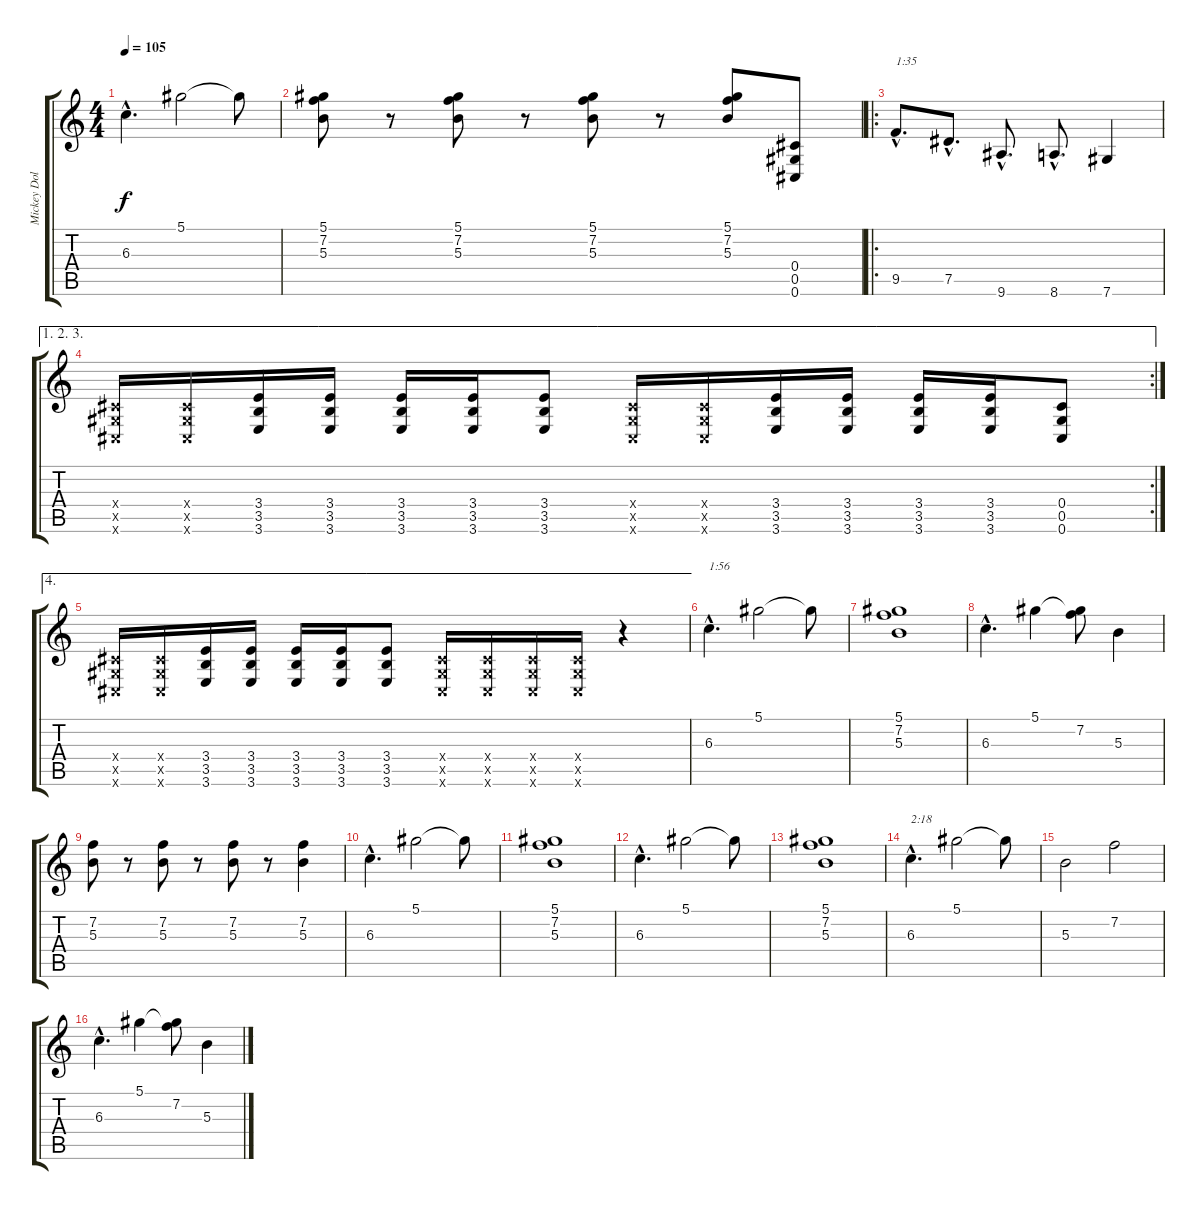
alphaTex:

\track ("Mickey Doling" "Mickey Dol") {instrument distortionguitar}
\staff {score tabs}
\tuning (Eb4 Bb3 Gb3 Db3 Ab2 Db2) {hide}
\ts (4 4)
\tempo 105
\clef g2
\ks c
6.3{hac}.4{d dy f} 5.1.2 5.1{t}.8 |
(5.1 7.2 5.3).8{instrument distortionguitar} r.8 (5.1 7.2 5.3).8 r.8 (5.1 7.2 5.3).8 r.8 (5.1 7.2 5.3).8 (0.4 0.5 0.6).8 |
\ro
9.5{hac}.8{d txt "1:35"} 7.5{hac}.8{d} 9.6{hac}.8{d} 8.6{hac}.8{d} 7.6.4 |
\ae (1 2 3)
\rc 2
(0.4{x} 0.5{x} 0.6{x}).16 (0.4{x} 0.5{x} 0.6{x}).16 (3.4 3.5 3.6).16 (3.4 3.5 3.6).16 (3.4 3.5 3.6).16 (3.4 3.5 3.6).16 (3.4 3.5 3.6).8 (0.4{x} 0.5{x} 0.6{x}).16 (0.4{x} 0.5{x} 0.6{x}).16 (3.4 3.5 3.6).16 (3.4 3.5 3.6).16 (3.4 3.5 3.6).16 (3.4 3.5 3.6).16 (0.4 0.5 0.6).8 |
\ae 4
(0.4{x} 0.5{x} 0.6{x}).16 (0.4{x} 0.5{x} 0.6{x}).16 (3.4 3.5 3.6).16 (3.4 3.5 3.6).16 (3.4 3.5 3.6).16 (3.4 3.5 3.6).16 (3.4 3.5 3.6).8 (0.4{x} 0.5{x} 0.6{x}).16 (0.4{x} 0.5{x} 0.6{x}).16 (0.4{x} 0.5{x} 0.6{x}).16 (0.4{x} 0.5{x} 0.6{x}).16 r.4 |
6.3{hac}.4{d txt "1:56" instrument electricguitarclean} 5.1.2 5.1{t}.8 |
(5.1 7.2 5.3).1 |
6.3{hac}.4{d} 5.1.4 (5.1{t} 7.2).8 5.3.4 |
(7.2 5.3).8 r.8 (7.2 5.3).8 r.8 (7.2 5.3).8 r.8 (7.2 5.3).4 |
6.3{hac}.4{d} 5.1.2 5.1{t}.8 |
(5.1 7.2 5.3).1 |
6.3{hac}.4{d} 5.1.2 5.1{t}.8 |
(5.1 7.2 5.3).1 |
6.3{hac}.4{d txt "2:18"} 5.1.2 5.1{t}.8 |
5.3.2 7.2.2 |
6.3{hac}.4{d} 5.1.4 (5.1{t} 7.2).8 5.3.4
